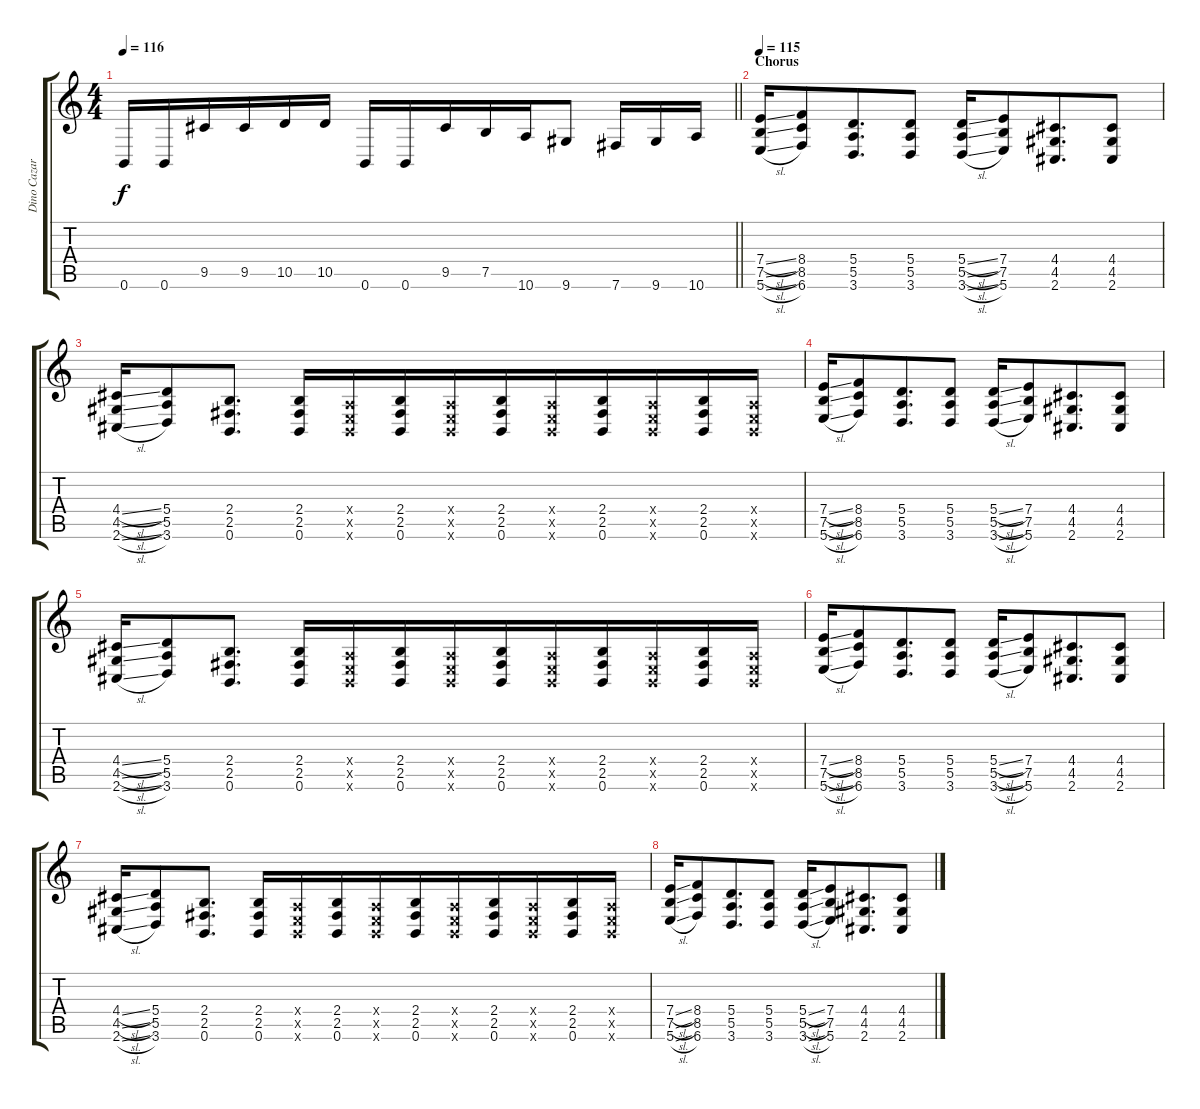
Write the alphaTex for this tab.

\track ("Dino Cazares" "Dino Cazar") {instrument distortionguitar}
\staff {score tabs}
\tuning (B3 Gb3 D3 A2 E2 B1) {hide}
\ts (4 4)
\tempo 116
\clef g2
\barLineRight lightlight
\ks c
0.6.16{dy f} 0.6.16 9.5.16 9.5.16{beam merge} 10.5.16 10.5.16{beam split} 0.6.16 0.6.16{beam merge} 9.5.16 7.5.16 10.6.16 9.6.8 7.6.16 9.6.16 10.6.16 |
\section ("" "Chorus")
\tempo 115
(7.4{sl} 7.5{sl} 5.6{sl}).16 (8.4 8.5 6.6).8 (5.4 5.5 3.6).8{d beam merge} (5.4 5.5 3.6).8 (5.4{sl} 5.5{sl} 3.6{sl}).16 (7.4 7.5 5.6).8 (4.4 4.5 2.6).8{d beam merge} (4.4 4.5 2.6).8 |
(4.4{sl} 4.5{sl} 2.6{sl}).16 (5.4 5.5 3.6).8 (2.4 2.5 0.6).8{d} (2.4 2.5 0.6).16 (0.4{x} 0.5{x} 0.6{x}).16{beam merge} (2.4 2.5 0.6).16 (0.4{x} 0.5{x} 0.6{x}).16 (2.4 2.5 0.6).16 (0.4{x} 0.5{x} 0.6{x}).16{beam merge} (2.4 2.5 0.6).16 (0.4{x} 0.5{x} 0.6{x}).16 (2.4 2.5 0.6).16 (0.4{x} 0.5{x} 0.6{x}).16 |
(7.4{sl} 7.5{sl} 5.6{sl}).16 (8.4 8.5 6.6).8 (5.4 5.5 3.6).8{d beam merge} (5.4 5.5 3.6).8 (5.4{sl} 5.5{sl} 3.6{sl}).16 (7.4 7.5 5.6).8 (4.4 4.5 2.6).8{d beam merge} (4.4 4.5 2.6).8 |
(4.4{sl} 4.5{sl} 2.6{sl}).16 (5.4 5.5 3.6).8 (2.4 2.5 0.6).8{d} (2.4 2.5 0.6).16 (0.4{x} 0.5{x} 0.6{x}).16{beam merge} (2.4 2.5 0.6).16 (0.4{x} 0.5{x} 0.6{x}).16 (2.4 2.5 0.6).16 (0.4{x} 0.5{x} 0.6{x}).16{beam merge} (2.4 2.5 0.6).16 (0.4{x} 0.5{x} 0.6{x}).16 (2.4 2.5 0.6).16 (0.4{x} 0.5{x} 0.6{x}).16 |
(7.4{sl} 7.5{sl} 5.6{sl}).16 (8.4 8.5 6.6).8 (5.4 5.5 3.6).8{d beam merge} (5.4 5.5 3.6).8 (5.4{sl} 5.5{sl} 3.6{sl}).16 (7.4 7.5 5.6).8 (4.4 4.5 2.6).8{d beam merge} (4.4 4.5 2.6).8 |
(4.4{sl} 4.5{sl} 2.6{sl}).16 (5.4 5.5 3.6).8 (2.4 2.5 0.6).8{d} (2.4 2.5 0.6).16 (0.4{x} 0.5{x} 0.6{x}).16{beam merge} (2.4 2.5 0.6).16 (0.4{x} 0.5{x} 0.6{x}).16 (2.4 2.5 0.6).16 (0.4{x} 0.5{x} 0.6{x}).16{beam merge} (2.4 2.5 0.6).16 (0.4{x} 0.5{x} 0.6{x}).16 (2.4 2.5 0.6).16 (0.4{x} 0.5{x} 0.6{x}).16 |
(7.4{sl} 7.5{sl} 5.6{sl}).16 (8.4 8.5 6.6).8 (5.4 5.5 3.6).8{d beam merge} (5.4 5.5 3.6).8 (5.4{sl} 5.5{sl} 3.6{sl}).16 (7.4 7.5 5.6).8 (4.4 4.5 2.6).8{d beam merge} (4.4 4.5 2.6).8
